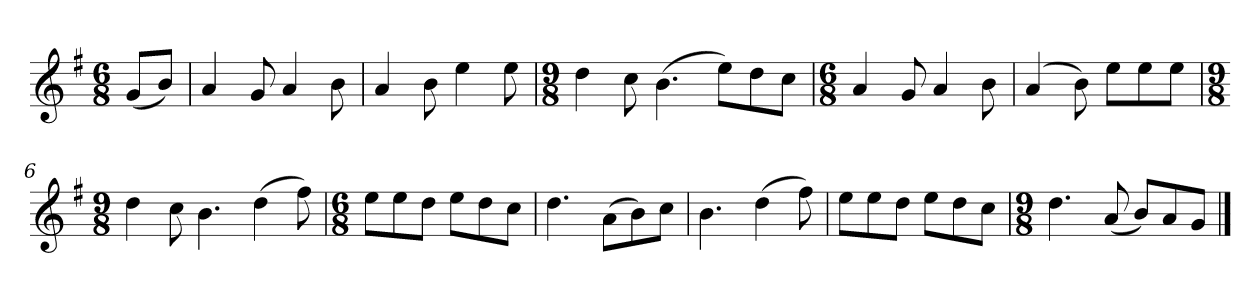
**kern
*part1
*staff1
*k[f#]
*M6/8
*MM120
=
(8gL
8bJ)
=1
4a
8g
4a
8b
=2
4a
8b
4ee
8ee
=3
*M9/8
4dd
8cc
(4.b
8eeL)
8dd
8ccJ
=4
*M6/8
4a
8g
4a
8b
=5
(4a
8b)
8eeL
8ee
8eeJ
=6
*M9/8
4dd
8cc
4.b
(4dd
8ff#)
=7
*M6/8
8eeL
8ee
8ddJ
8eeL
8dd
8ccJ
=8
4.dd
(8aL
8b)
8ccJ
=9
4.b
(4dd
8ff#)
=10
8eeL
8ee
8ddJ
8eeL
8dd
8ccJ
=11
*M9/8
4.dd
(8a
8bL)
8a
8gJ
==
*-
